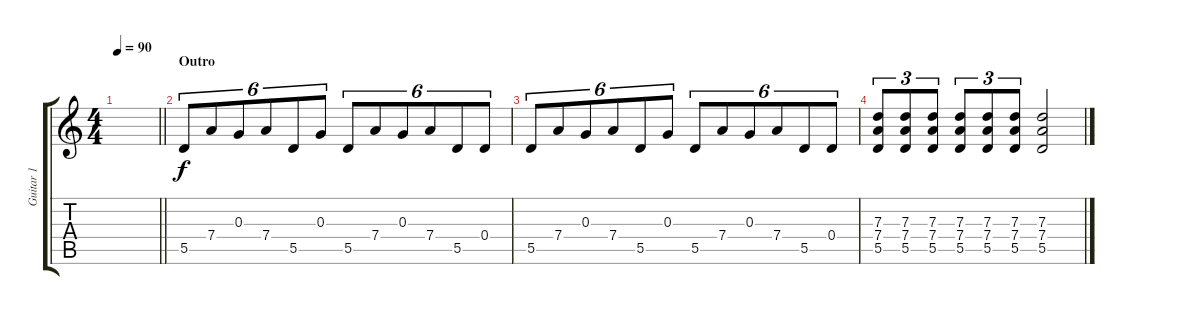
\track ("Guitar 1" "Guitar 1") {instrument acousticguitarsteel}
\staff {score tabs}
\tuning (E4 B3 G3 D3 A2 E2) {hide}
\ts (4 4)
\tempo 90
\clef g2
\barLineRight lightlight
\ks c
|
\section ("" "Outro")
5.5.8{tu (6 4)} 7.4.8{tu (6 4)} 0.3.8{tu (6 4) beam merge} 7.4.8{tu (6 4)} 5.5.8{tu (6 4)} 0.3.8{tu (6 4)} 5.5.8{tu (6 4)} 7.4.8{tu (6 4)} 0.3.8{tu (6 4) beam merge} 7.4.8{tu (6 4)} 5.5.8{tu (6 4)} 0.4.8{tu (6 4)} |
5.5.8{tu (6 4)} 7.4.8{tu (6 4)} 0.3.8{tu (6 4) beam merge} 7.4.8{tu (6 4)} 5.5.8{tu (6 4)} 0.3.8{tu (6 4)} 5.5.8{tu (6 4)} 7.4.8{tu (6 4)} 0.3.8{tu (6 4) beam merge} 7.4.8{tu (6 4)} 5.5.8{tu (6 4)} 0.4.8{tu (6 4)} |
(7.3 7.4 5.5).8{tu (3 2)} (7.3 7.4 5.5).8{tu (3 2)} (7.3 7.4 5.5).8{tu (3 2)} (7.3 7.4 5.5).8{tu (3 2)} (7.3 7.4 5.5).8{tu (3 2)} (7.3 7.4 5.5).8{tu (3 2)} (7.3 7.4 5.5).2
